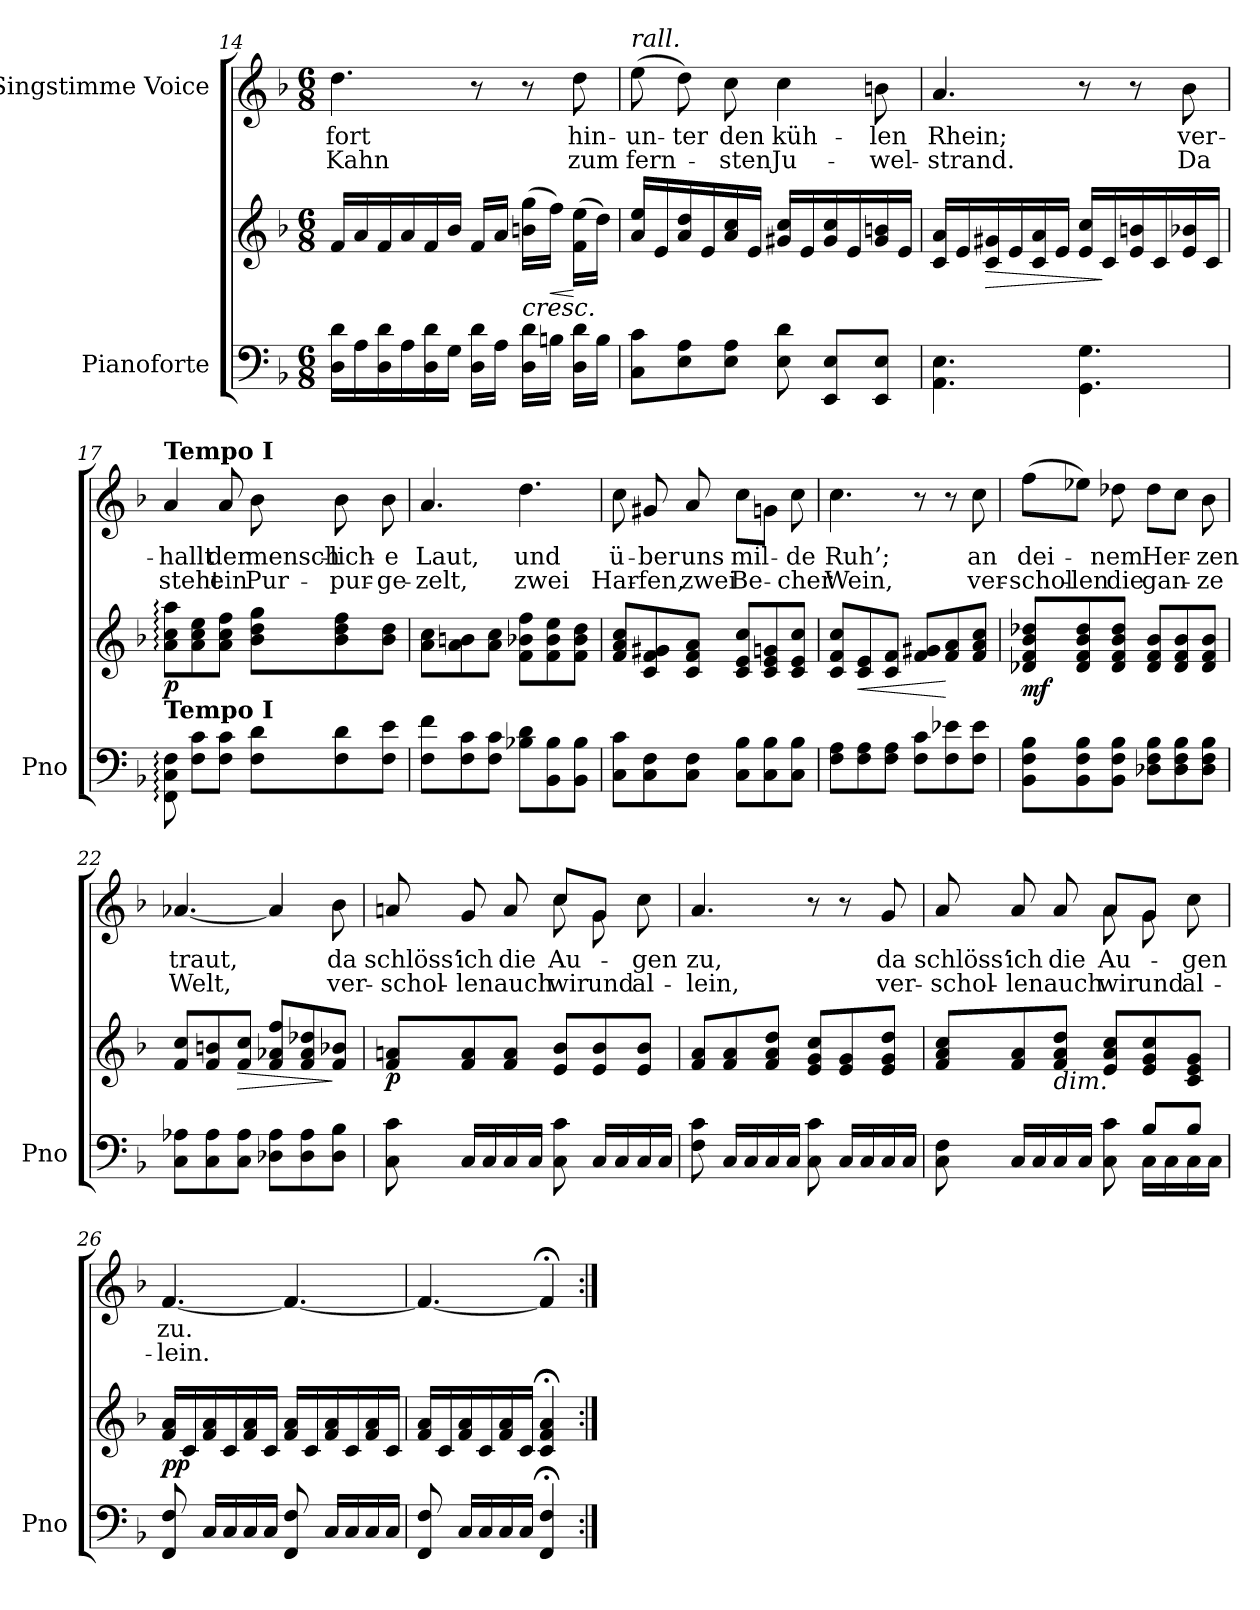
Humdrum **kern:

**kern	**kern	**dynam	**kern	**text	**text
*part2	*part2	*part2	*part1	*part1	*part1
*staff3	*staff2	*staff2/3	*staff1	*staff1	*staff1
*I"Pianoforte	*	*	*I"Singstimme Voice	*	*
*I'Pno	*	*	*	*	*
*clefF4	*clefG2	*	*clefG2	*	*
*k[b-]	*k[b-]	*	*k[b-]	*	*
*M6/8	*M6/8	*	*M6/8	*	*
=14	=14	=14	=14	=14	=14
16D\ 16d\LL	16f/LL	.	4.dd\	fort	Kahn
16A\	16a/	.	.	.	.
16D\ 16d\	16f/	.	.	.	.
16A\	16a/	.	.	.	.
16D\ 16d\	16f/	.	.	.	.
16G\JJ	16b-/JJ	.	.	.	.
16D\ 16d\LL	16f/LL	.	8r	.	.
16A\JJ	16a/JJ	.	.	.	.
!	!	!LO:HP:b	!	!	!
16D\ 16d\LL	(16bn\ 16gg\LL	<	8r	.	.
!	!	!LO:HP:b	!	!	!
16Bn\JJ	16ff\JJ)	<	.	.	.
16D\ 16d\LL	(16f\ 16ee\LL	[ [	8dd\	hin-	zum
16B\JJ	16dd\JJ)	.	.	.	.
=15	=15	=15	=15	=15	=15
!	!	!	!LO:TX:i:t=rall.	!	!
!	!	!LO:DY:b	!	!	!
!	!	!LO:DY:n=1:b	!	!	!
8C\ 8c\L	16a/ 16ee/LL	f other-dynamics	(<8ee\	-un-	fern-
.	16e/	.	.	.	.
8E\ 8A\	16a/ 16dd/	.	8dd\)	-ter	.
.	16e/	.	.	.	.
8E\ 8A\J	16a/ 16cc/	.	8cc\	den	-sten
.	16e/JJ	.	.	.	.
8E\ 8d\	16g#X/ 16cc/LL	.	4cc\	küh-	Ju-
.	16e/	.	.	.	.
8EE/ 8E/L	16g#/ 16cc/	.	.	.	.
.	16e/	.	.	.	.
8EE/ 8E/J	16g#/ 16bn/	.	8bn\	-len	-wel-
.	16e/JJ	.	.	.	.
=16	=16	=16	=16	=16	=16
4.AA\ 4.E\	16c/ 16a/LL	.	4.a/	Rhein;	-strand.
.	16e/	.	.	.	.
!	!	!LO:HP:b	!	!	!
.	16c/ 16g#X/	>	.	.	.
.	16e/	.	.	.	.
.	16c/ 16a/	.	.	.	.
.	16e/JJ	.	.	.	.
4.GG\ 4.G\	16e/ 16cc/LL	.	8r	.	.
.	16c/	]	.	.	.
.	16e/ 16bn/	.	8r	.	.
.	16c/	.	.	.	.
.	16e/ 16b-X/	.	8b-\	ver-	Da
.	16c/JJ	.	.	.	.
=17	=17	=17	=17	=17	=17
!	!	!	!LO:TX:a:B:t=Tempo I	!	!
!LO:TX:a:B:t=Tempo I	!	!	!	!	!
!	!	!LO:DY:b	!	!	!
8FF\: 8C\: 8F\:	8a\: 8cc\: 8aa\:L	p	4a/	-hallt	steht
8F\ 8c\L	8a\ 8cc\ 8ee\	.	.	.	.
8F\ 8c\J	8a\ 8cc\ 8ff\J	.	8a/	der	ein
8F\ 8d\L	8b-\ 8dd\ 8gg\L	.	8b-\	mensch-	Pur-
8F\ 8d\	8b-\ 8dd\ 8ff\	.	8b-\	-lich-	-pur-
8F\ 8e\J	8b-\ 8dd\J	.	8b-\	-e	-ge-
=18	=18	=18	=18	=18	=18
8F\ 8f\L	8a\ 8cc\L	.	4.a/	Laut,	-zelt,
8F\ 8c\	8a\ 8bn\	.	.	.	.
8F\ 8c\J	8a\ 8cc\J	.	.	.	.
8B-X\ 8d\L	8f\ 8b-X\ 8ff\L	.	4.dd\	und	zwei
8BB-\ 8B-\	8f\ 8b-\ 8ee\	.	.	.	.
8BB-\ 8B-\J	8f\ 8b-\ 8dd\J	.	.	.	.
=19	=19	=19	=19	=19	=19
8C\ 8c\L	8f/ 8a/ 8cc/L	.	8cc\	ü-	Har-
8C\ 8F\	8c/ 8f/ 8g#X/	.	8g#X/	-ber	-fen,
8C\ 8F\J	8c/ 8f/ 8a/J	.	8a/	uns	zwei
8C\ 8B-\L	8c/ 8e/ 8cc/L	.	8cc\L	mil-	Be-
8C\ 8B-\	8c/ 8e/ 8gn/	.	8gn\J	.	.
8C\ 8B-\J	8c/ 8e/ 8cc/J	.	8cc\	-de	-cher
=20	=20	=20	=20	=20	=20
8F\ 8A\L	8c/ 8f/ 8cc/L	.	4.cc\	Ruh’;	Wein,
!	!	!LO:HP:b	!	!	!
8F\ 8A\	8c/ 8e/	<	.	.	.
8F\ 8A\J	8c/ 8f/J	.	.	.	.
8F\ 8c\L	8f/ 8g#X/L	.	8r	.	.
8F\ 8e-X\	8f/ 8a/	[	8r	.	.
8F\ 8e-\J	8f/ 8a/ 8cc/J	.	8cc\	an	ver-
=21	=21	=21	=21	=21	=21
!	!	!LO:DY:b	!	!	!
8BB-\ 8F\ 8B-\L	8d-X/ 8f/ 8b-/ 8dd-X/L	mf	(8ff\L	dei-	-schol-
8BB-\ 8F\ 8B-\	8d-/ 8f/ 8b-/ 8dd-/	.	8ee-X\J)	.	-len
8BB-\ 8F\ 8B-\J	8d-/ 8f/ 8b-/ 8dd-/J	.	8dd-X\	-nem	die
8D-X\ 8F\ 8B-\L	8d-/ 8f/ 8b-/L	.	8dd-\L	Her-	gan-
8D-\ 8F\ 8B-\	8d-/ 8f/ 8b-/	.	8cc\J	.	.
8D-\ 8F\ 8B-\J	8d-/ 8f/ 8b-/J	.	8b-\	-zen	-ze
=22	=22	=22	=22	=22	=22
8C\ 8A-X\L	8f/ 8cc/L	.	[4.a-X/	traut,	Welt,
8C\ 8A-\	8f/ 8bn/	.	.	.	.
!	!	!LO:HP:b	!	!	!
8C\ 8A-\J	8f/ 8cc/J	>	.	.	.
8D-X\ 8A-\L	8f/ 8a-X/ 8ff/L	.	4a-/]	.	.
8D-\ 8A-\	8f/ 8a-/ 8dd-X/	.	.	.	.
8D-\ 8B-\J	8f/ 8b-X/J	]	8b-\	da	ver-
=23	=23	=23	=23	=23	=23
*	*	*	*^	*	*
!	!	!LO:DY:b	!	!	!	!
8C\ 8c\	8f/ 8an/L	p	8an/	4.ryy	schlöss’	-schol-
16C/LL	8f/ 8a/	.	8g/	.	ich	-len
16C/	.	.	.	.	.	.
16C/	8f/ 8a/J	.	8a/	.	die	auch
16C/JJ	.	.	.	.	.	.
8C\ 8c\	8e/ 8b-/L	.	8cc/L	8cc\	Au-	wir
16C/LL	8e/ 8b-/	.	8g/J	8g\	.	und
16C/	.	.	.	.	.	.
16C/	8e/ 8b-/J	.	8cc\	8ryy	-gen	al-
16C/JJ	.	.	.	.	.	.
*	*	*	*v	*v	*	*
=24	=24	=24	=24	=24	=24
8F\ 8c\	8f/ 8a/L	.	4.a/	zu,	-lein,
16C/LL	8f/ 8a/	.	.	.	.
16C/	.	.	.	.	.
16C/	8f/ 8a/ 8dd/J	.	.	.	.
16C/JJ	.	.	.	.	.
8C\ 8c\	8e/ 8g/ 8cc/L	.	8r	.	.
16C/LL	8e/ 8g/	.	8r	.	.
16C/	.	.	.	.	.
16C/	8e/ 8g/ 8dd/J	.	8g/	da	ver-
16C/JJ	.	.	.	.	.
=25	=25	=25	=25	=25	=25
*^	*	*	*^	*	*
8C\ 8F\	2ryy	8f/ 8a/ 8cc/L	.	8a/	4.ryy	schlöss’	-schol-
16C/LL	.	8f/ 8a/	.	8a/	.	ich	-len
16C/	.	.	.	.	.	.	.
!	!	!LO:TX:b:i:t=dim.	!	!	!	!	!
16C/	.	8f/ 8a/ 8dd/J	.	8a/	.	die	auch
16C/JJ	.	.	.	.	.	.	.
8C\ 8c\	.	8e/ 8a/ 8cc/L	.	8a/L	8a\	Au-	wir
8B-/L	16C\LL	8e/ 8g/ 8cc/	.	8g/J	8g\	.	und
.	16C\	.	.	.	.	.	.
8B-/J	16C\	8c/ 8e/ 8g/J	.	8cc\	8ryy	-gen	al-
.	16C\JJ	.	.	.	.	.	.
*	*	*	*	*v	*v	*	*
=26	=26	=26	=26	=26	=26	=26
!	!	!	!LO:DY:b	!	!	!
*v	*v	*	*	*	*	*
8FF/ 8F/	16f/ 16a/LL	pp	[4.f/	zu.	-lein.
.	16c/	.	.	.	.
16C/LL	16f/ 16a/	.	.	.	.
16C/	16c/	.	.	.	.
16C/	16f/ 16a/	.	.	.	.
16C/JJ	16c/JJ	.	.	.	.
8FF/ 8F/	16f/ 16a/LL	.	4.f/_	.	.
.	16c/	.	.	.	.
16C/LL	16f/ 16a/	.	.	.	.
16C/	16c/	.	.	.	.
16C/	16f/ 16a/	.	.	.	.
16C/JJ	16c/JJ	.	.	.	.
=27	=27	=27	=27	=27	=27
8FF/ 8F/	16f/ 16a/LL	.	4.f/_	.	.
.	16c/	.	.	.	.
16C/LL	16f/ 16a/	.	.	.	.
16C/	16c/	.	.	.	.
16C/	16f/ 16a/	.	.	.	.
16C/JJ	16c/JJ	.	.	.	.
4FF/;< 4F/;<	4c/;< 4f/;< 4a/;<	.	4f;</]	.	.
=:|!	=:|!	=:|!	=:|!	=:|!	=:|!
*-	*-	*-	*-	*-	*-
